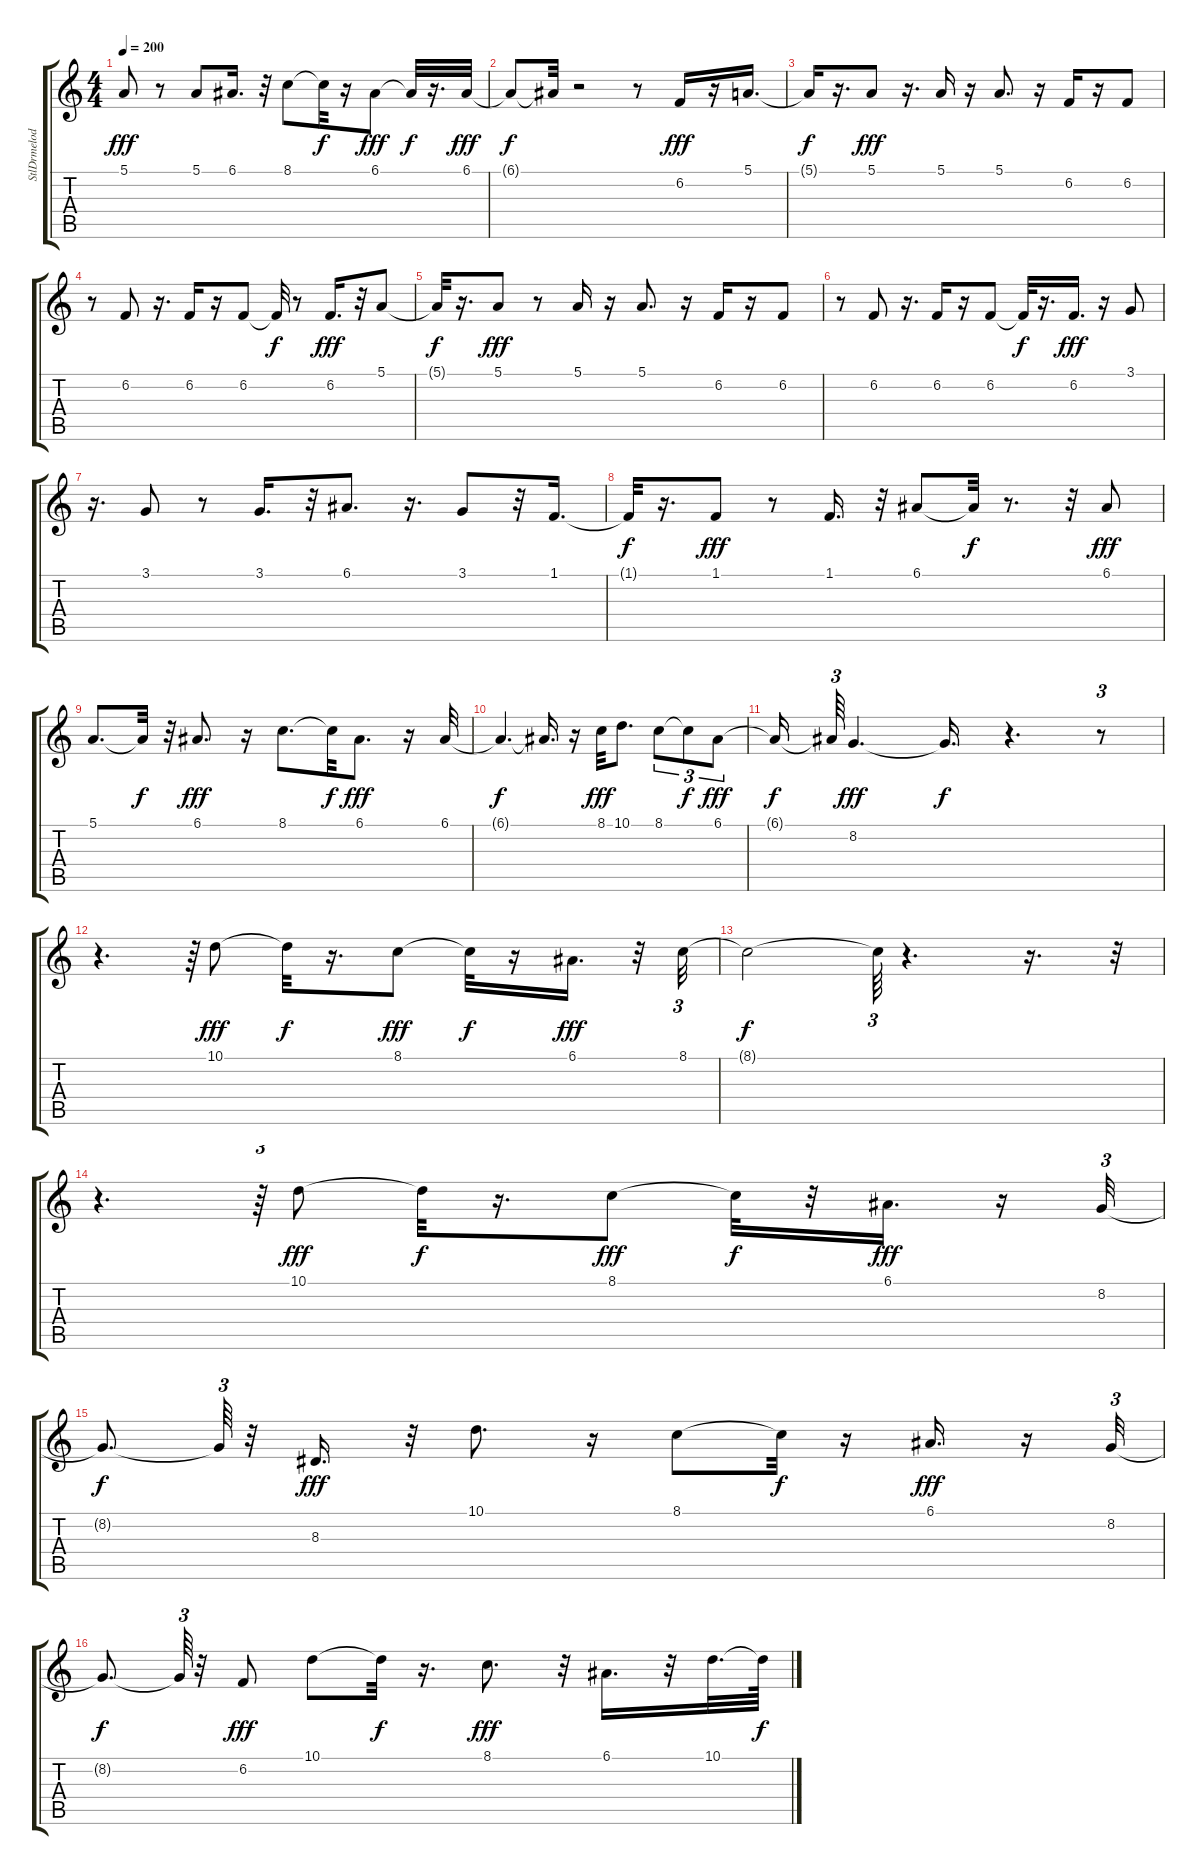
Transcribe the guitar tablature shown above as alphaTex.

\track ("StlDrmelodyNoroll   " "StlDrmelod") {instrument steeldrums}
\staff {score tabs}
\tuning (E4 B3 G3 D3 A2 E2) {hide}
\ts (4 4)
\tempo 200
\clef g2
\ks c
5.1.8{dy fff} r.8 5.1.8 6.1.16{d} r.32 8.1.8 8.1{t}.32{dy f} r.16 6.1.8{dy fff} 6.1{t}.32{dy f} r.16{d} 6.1.32{dy fff} |
6.1{t}.8{dy f} 6.1{t}.32 r.2 r.8 6.2.16{dy fff} r.16 5.1.16{d} |
5.1{t}.16{dy f} r.16{d} 5.1.8{dy fff} r.16{d} 5.1.16 r.16 5.1.8{d} r.16 6.2.16 r.16 6.2.8 |
r.8 6.2.8 r.16{d} 6.2.16 r.16 6.2.8 6.2{t}.32{dy f} r.8 6.2.16{d dy fff} r.32 5.1.8 |
5.1{t}.32{dy f} r.16{d} 5.1.8{dy fff} r.8 5.1.16 r.16 5.1.8{d} r.16 6.2.16 r.16 6.2.8 |
r.8 6.2.8 r.16{d} 6.2.16 r.16 6.2.8 6.2{t}.32{dy f} r.16{d} 6.2.16{d dy fff} r.16 3.1.8 |
r.16{d} 3.1.8 r.8 3.1.16{d} r.32 6.1.8{d} r.16{d} 3.1.8 r.32 1.1.16{d} |
1.1{t}.32{dy f} r.16{d} 1.1.8{dy fff} r.8 1.1.16{d} r.32 6.1.8 6.1{t}.32{dy f} r.8{d} r.32 6.1.8{dy fff} |
5.1.8{d} 5.1{t}.32{dy f} r.32 6.1.8{d dy fff} r.16 8.1.8{d} 8.1{t}.32{dy f} 6.1.8{d dy fff} r.16 6.1.32 |
6.1{t}.4{d dy f} 6.1{t}.16{d} r.16 8.1.32{dy fff} 10.1.8{d} 8.1.8{tu (3 2)} 8.1{t}.8{tu (3 2) dy f} 6.1.8{tu (3 2) dy fff} |
6.1{t}.16{dy f} 6.1{t}.64{tu (3 2)} 8.2.4{d dy fff} 8.2{t}.16{d dy f} r.4{d} r.8{tu (3 2)} |
r.4{d} r.64{tu (3 2)} 10.1.8{dy fff} 10.1{t}.32{dy f} r.16{d} 8.1.8{dy fff} 8.1{t}.32{dy f} r.16 6.1.16{d dy fff} r.32 8.1.32{tu (3 2)} |
8.1{t}.2{dy f} 8.1{t}.64{tu (3 2)} r.4{d} r.16{d} r.32{tu (3 2)} |
r.4{d} r.64{tu (3 2)} 10.1.8{dy fff} 10.1{t}.32{dy f} r.16{d} 8.1.8{dy fff} 8.1{t}.32{dy f} r.32 6.1.16{d dy fff} r.16 8.2.32{tu (3 2)} |
8.2{t}.8{d dy f} 8.2{t}.64{tu (3 2)} r.32 8.3.16{d dy fff} r.32 10.1.8{d} r.16 8.1.8 8.1{t}.32{dy f} r.16 6.1.16{d dy fff} r.16 8.2.32{tu (3 2)} |
8.2{t}.8{d dy f} 8.2{t}.64{tu (3 2)} r.32 6.2.8{dy fff} 10.1.8 10.1{t}.32{dy f} r.16{d} 8.1.8{d dy fff} r.32 6.1.16{d} r.32 10.1.32{d} 10.1{t}.64{dy f}
